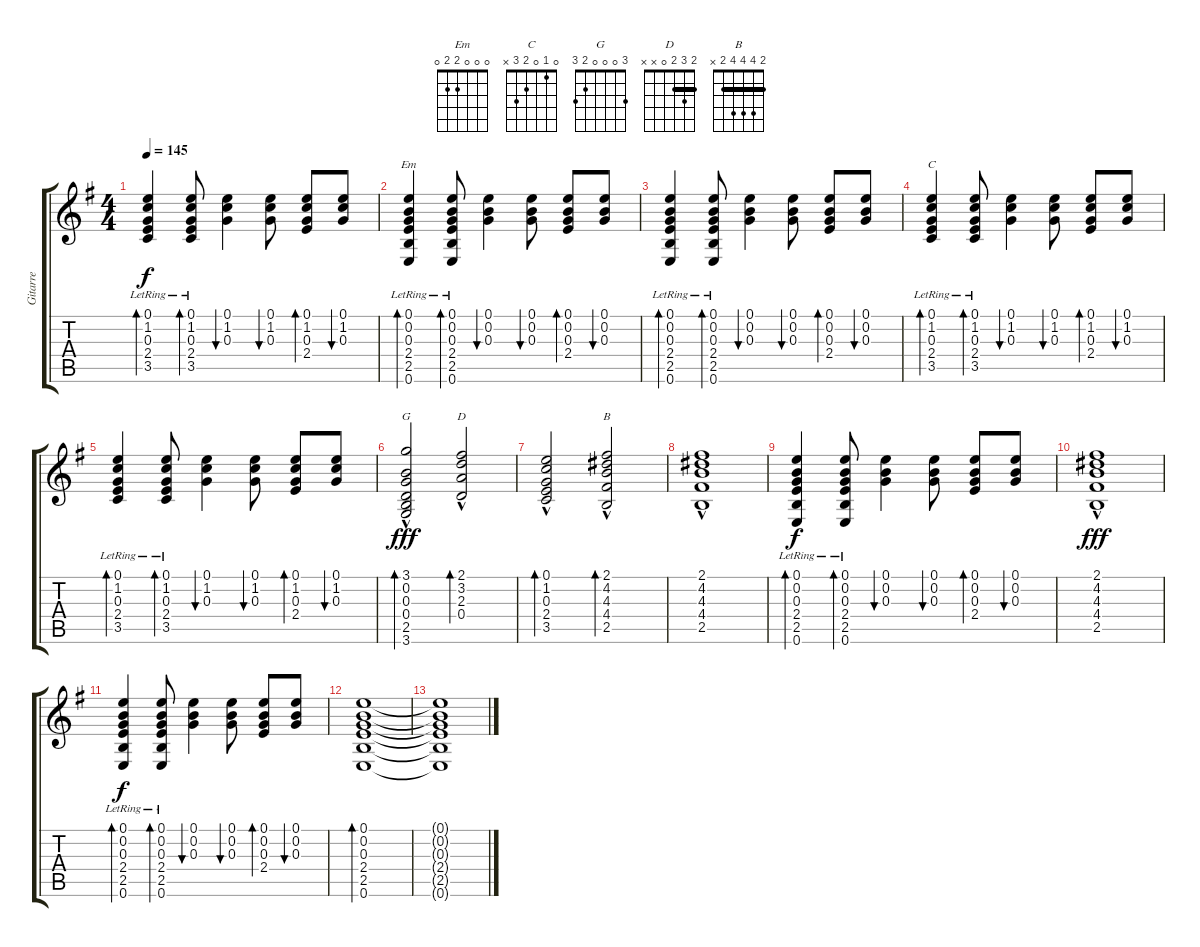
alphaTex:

\track ("Gitarre " "Gitarre ") {instrument acousticguitarsteel}
\staff {score tabs}
\tuning (E4 B3 G3 D3 A2 E2) {hide}
\chord ("Em" 0 0 0 2 2 0)
\chord ("C" 0 1 0 2 3 x)
\chord ("G" 3 0 0 0 2 3)
\chord ("D" 2 3 2 0 x x) {barre 2}
\chord ("B" 2 4 4 4 2 x) {barre 2}
\ts (4 4)
\tempo 145
\clef g2
\ks eminor
(0.1 1.2 0.3 2.4{lr} 3.5{lr}).4{bd 30 dy f} (0.1 1.2 0.3 2.4{lr} 3.5{lr}).8{bd 30} (0.1 1.2 0.3).4{bu 30} (0.1 1.2 0.3).8{bu 30} (0.1 1.2 0.3 2.4).8{bd 30} (0.1 1.2 0.3).8{bu 30} |
(0.1 0.2 0.3 2.4{lr} 2.5{lr} 0.6{lr}).4{bd 30 ch "Em"} (0.1 0.2 0.3 2.4{lr} 2.5{lr} 0.6{lr}).8{bd 30} (0.1 0.2 0.3).4{bu 120} (0.1 0.2 0.3).8{bu 120} (0.1 0.2 0.3 2.4).8{bd 120} (0.1 0.2 0.3).8{bu 120} |
(0.1 0.2 0.3 2.4{lr} 2.5{lr} 0.6{lr}).4{bd 30} (0.1 0.2 0.3 2.4{lr} 2.5{lr} 0.6{lr}).8{bd 30} (0.1 0.2 0.3).4{bu 120} (0.1 0.2 0.3).8{bu 120} (0.1 0.2 0.3 2.4).8{bd 120} (0.1 0.2 0.3).8{bu 120} |
(0.1 1.2 0.3 2.4{lr} 3.5{lr}).4{bd 30 ch "C"} (0.1 1.2 0.3 2.4{lr} 3.5{lr}).8{bd 30} (0.1 1.2 0.3).4{bu 30} (0.1 1.2 0.3).8{bu 30} (0.1 1.2 0.3 2.4).8{bd 30} (0.1 1.2 0.3).8{bu 30} |
(0.1 1.2 0.3 2.4{lr} 3.5{lr}).4{bd 30} (0.1 1.2 0.3 2.4{lr} 3.5{lr}).8{bd 30} (0.1 1.2 0.3).4{bu 30} (0.1 1.2 0.3).8{bu 30} (0.1 1.2 0.3 2.4).8{bd 30} (0.1 1.2 0.3).8{bu 30} |
(3.1{hac} 0.2{hac} 0.3{hac} 0.4{hac} 2.5{hac} 3.6{hac}).2{bd 30 ch "G" dy fff} (2.1{hac} 3.2{hac} 2.3{hac} 0.4{hac}).2{bd 30 ch "D"} |
(0.1{hac} 1.2{hac} 0.3{hac} 2.4{hac} 3.5{hac}).2{bd 30} (2.1{hac} 4.2{hac} 4.3{hac} 4.4{hac} 2.5{hac}).2{bd 30 ch "B"} |
(2.1{hac} 4.2{hac} 4.3{hac} 4.4{hac} 2.5{hac}).1 |
(0.1 0.2 0.3 2.4{lr} 2.5{lr} 0.6{lr}).4{bd 30 dy f} (0.1 0.2 0.3 2.4{lr} 2.5{lr} 0.6{lr}).8{bd 30} (0.1 0.2 0.3).4{bu 120} (0.1 0.2 0.3).8{bu 120} (0.1 0.2 0.3 2.4).8{bd 120} (0.1 0.2 0.3).8{bu 120} |
(2.1{hac} 4.2{hac} 4.3{hac} 4.4{hac} 2.5{hac}).1{dy fff} |
(0.1 0.2 0.3 2.4{lr} 2.5{lr} 0.6{lr}).4{bd 30 dy f volume 2} (0.1 0.2 0.3 2.4{lr} 2.5{lr} 0.6{lr}).8{bd 30} (0.1 0.2 0.3).4{bu 120} (0.1 0.2 0.3).8{bu 120} (0.1 0.2 0.3 2.4).8{bd 120} (0.1 0.2 0.3).8{bu 120} |
(0.1 0.2 0.3 2.4 2.5 0.6).1{bd 480} |
(0.1{t} 0.2{t} 0.3{t} 2.4{t} 2.5{t} 0.6{t}).1
